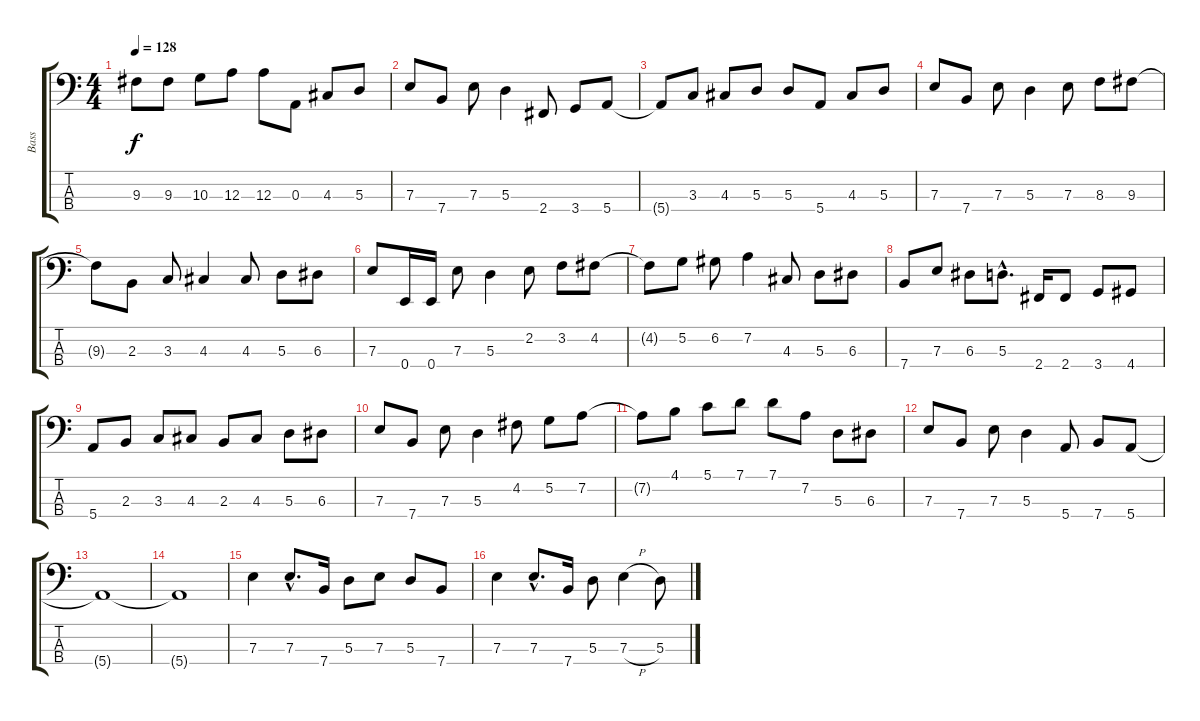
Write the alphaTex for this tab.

\track ("Bass" "Bass") {instrument electricbassfinger}
\staff {score tabs}
\tuning (G2 D2 A1 E1) {hide}
\ts (4 4)
\tempo 128
\clef f4
\ks c
9.3{t}.8{dy f} 9.3.8 10.3.8 12.3.8 12.3.8 0.3.8 4.3.8 5.3.8 |
7.3.8 7.4.8 7.3.8 5.3.4 2.4.8 3.4.8 5.4.8 |
5.4{t}.8 3.3.8 4.3.8 5.3.8 5.3.8 5.4.8 4.3.8 5.3.8 |
7.3.8 7.4.8 7.3.8 5.3.4 7.3.8 8.3.8 9.3.8 |
9.3{t}.8 2.3.8 3.3.8 4.3.4 4.3.8 5.3.8 6.3.8 |
7.3.8 0.4.16 0.4.16 7.3.8 5.3.4 2.2.8 3.2.8 4.2.8 |
4.2{t}.8 5.2.8 6.2.8 7.2.4 4.3.8 5.3.8 6.3.8 |
7.4.8 7.3.8 6.3.8 5.3{hac}.8{d} 2.4.16 2.4.8 3.4.8 4.4.8 |
5.4.8 2.3.8 3.3.8 4.3.8 2.3.8 4.3.8 5.3.8 6.3.8 |
7.3.8 7.4.8 7.3.8 5.3.4 4.2.8 5.2.8 7.2.8 |
7.2{t}.8 4.1.8 5.1.8 7.1.8 7.1.8 7.2.8 5.3.8 6.3.8 |
7.3.8 7.4.8 7.3.8 5.3.4 5.4.8 7.4.8 5.4.8 |
5.4{t}.1 |
5.4{t}.1 |
7.3.4 7.3{hac}.8{d} 7.4.16 5.3.8 7.3.8 5.3.8 7.4.8 |
7.3.4 7.3{hac}.8{d} 7.4.16 5.3.8 7.3{h}.4 5.3.8
